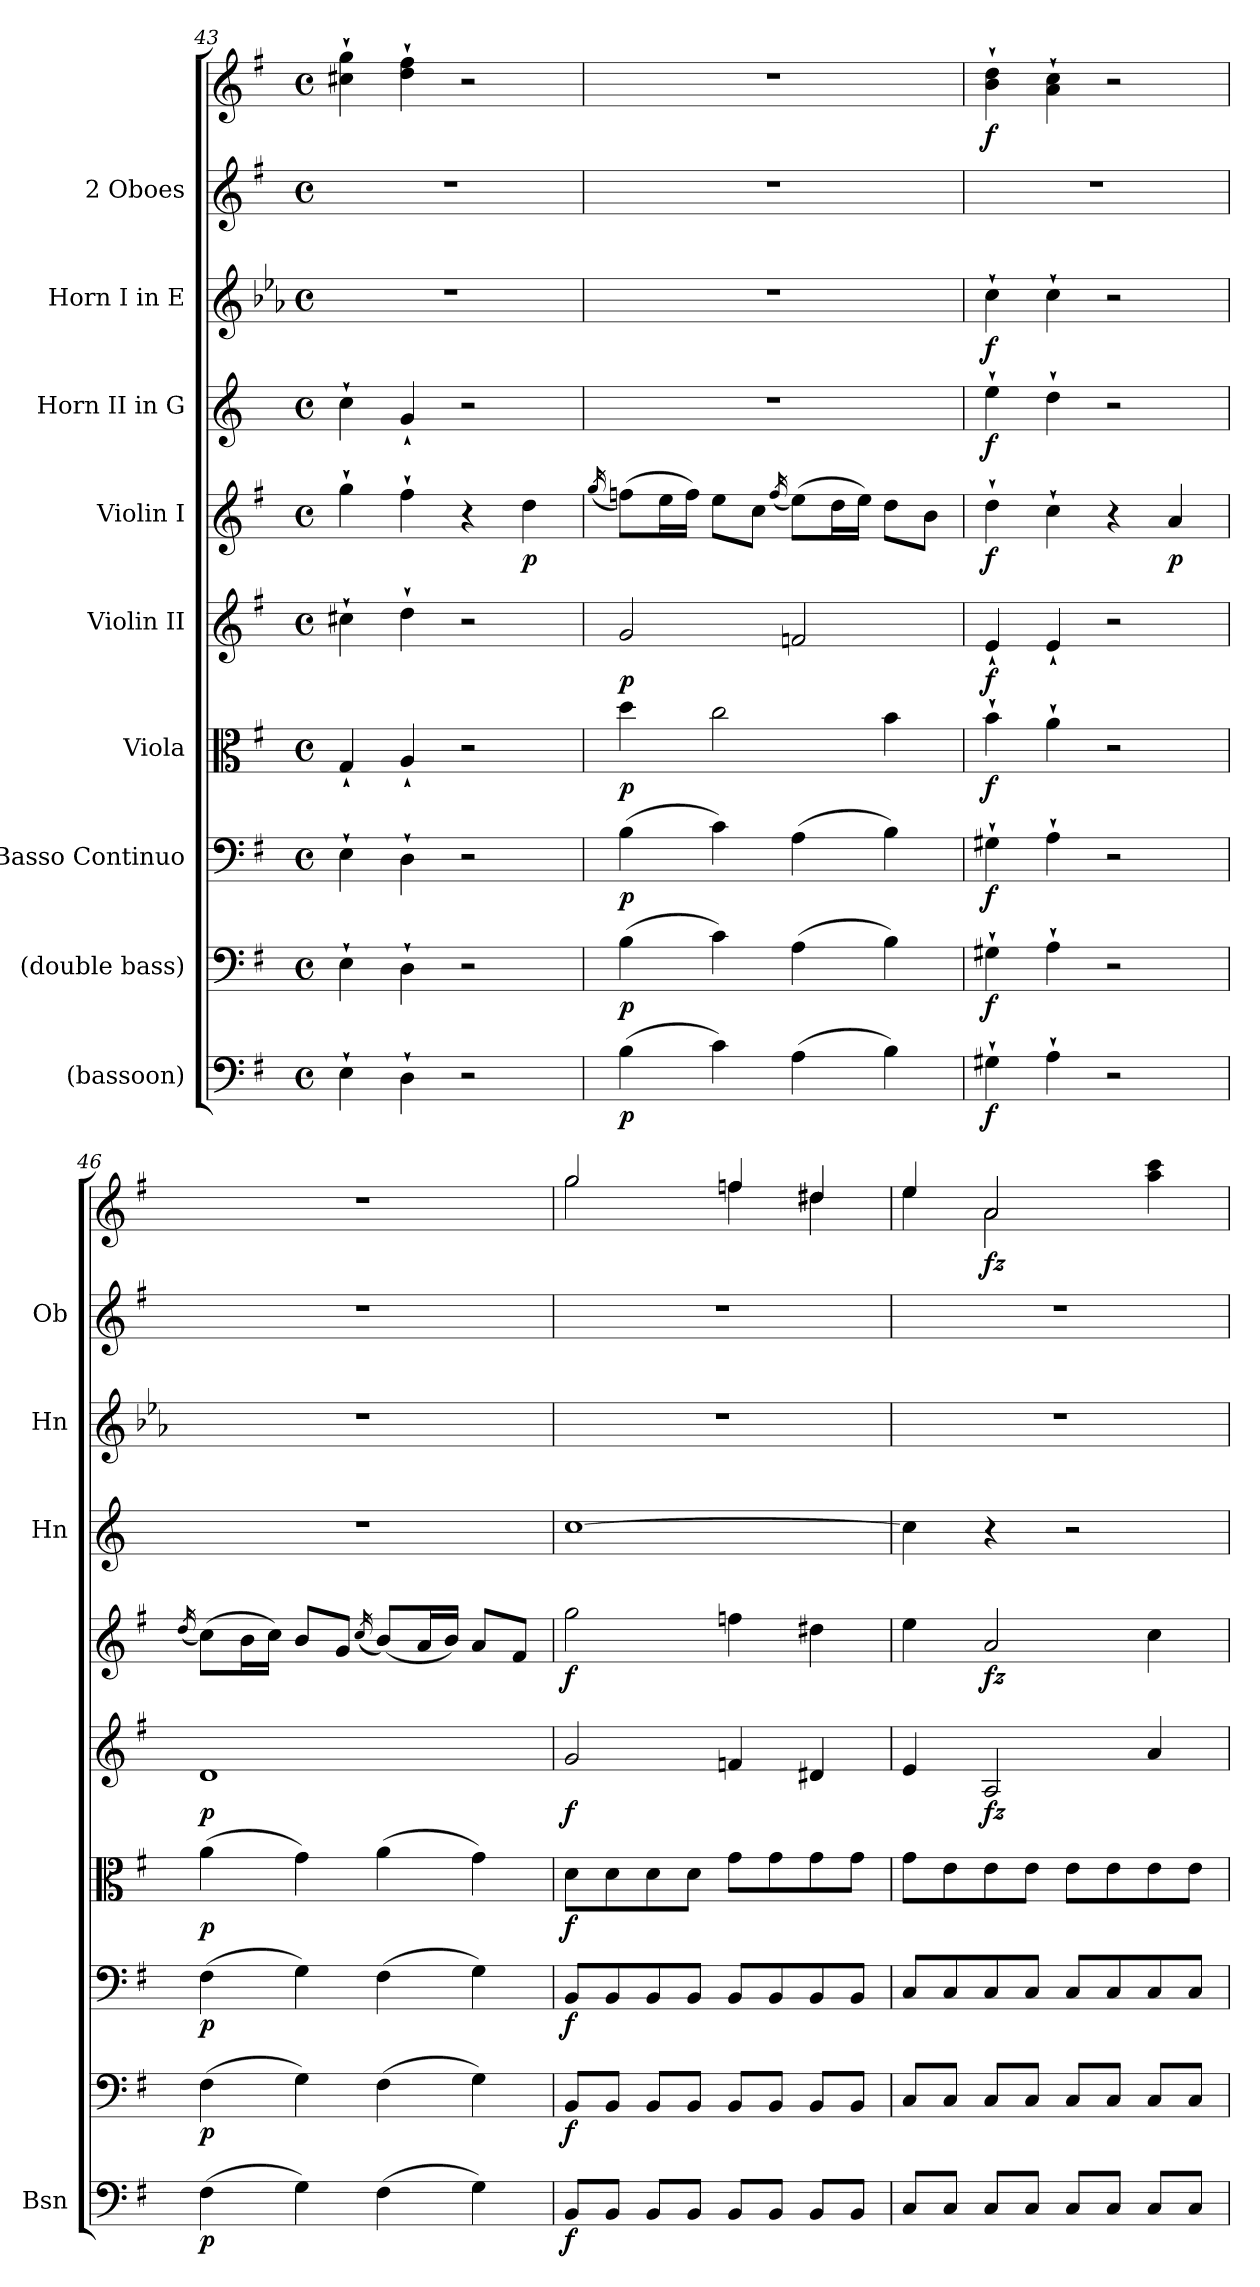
**kern	**dynam	**kern	**dynam	**kern	**dynam	**kern	**dynam	**kern	**dynam	**kern	**dynam	**kern	**dynam	**kern	**dynam	**kern	**kern	**dynam
*part9	*part9	*part8	*part8	*part7	*part7	*part6	*part6	*part5	*part5	*part4	*part4	*part3	*part3	*part2	*part2	*part1	*part1	*part1
*staff10	*staff10	*staff9	*staff9	*staff8	*staff8	*staff7	*staff7	*staff6	*staff6	*staff5	*staff5	*staff4	*staff4	*staff3	*staff3	*staff2	*staff1	*staff1/2
*I"(bassoon)	*	*I"(double bass)	*	*I"Basso Continuo	*	*I"Viola	*	*I"Violin II	*	*I"Violin I	*	*I"Horn II in G	*	*I"Horn I in E	*	*I"2 Oboes	*	*
*I'Bsn	*	*	*	*	*	*	*	*	*	*	*	*I'Hn	*	*I'Hn	*	*I'Ob	*	*
*clefF4	*	*clefF4	*	*clefF4	*	*clefC3	*	*clefG2	*	*clefG2	*	*clefG2	*	*clefG2	*	*clefG2	*clefG2	*
*	*	*ITrd7c12	*	*	*	*	*	*	*	*	*	*ITrd3c5	*	*ITrd5c8	*	*	*	*
*k[f#]	*	*k[f#]	*	*k[f#]	*	*k[f#]	*	*k[f#]	*	*k[f#]	*	*k[f#]	*	*k[f#]	*	*k[f#]	*k[f#]	*
*M4/4	*	*M4/4	*	*M4/4	*	*M4/4	*	*M4/4	*	*M4/4	*	*M4/4	*	*M4/4	*	*M4/4	*M4/4	*
*met(c)	*	*met(c)	*	*met(c)	*	*met(c)	*	*met(c)	*	*met(c)	*	*met(c)	*	*met(c)	*	*met(c)	*met(c)	*
=43	=43	=43	=43	=43	=43	=43	=43	=43	=43	=43	=43	=43	=43	=43	=43	=43	=43	=43
4E`\	.	4EE`\	.	4E`\	.	4G`/	.	4cc#X`\	.	4gg`\	.	4g`\	.	1r	.	1r	4cc#X\` 4gg\`	.
4D`\	.	4DD`\	.	4D`\	.	4A`/	.	4dd`\	.	4ff#`\	.	4d`/	.	.	.	.	4dd\` 4ff#\`	.
2r	.	2r	.	2r	.	2r	.	2r	.	4r	.	2r	.	.	.	.	2r	.
!	!	!	!	!	!	!	!	!	!	!	!LO:DY:b	!	!	!	!	!	!	!
.	.	.	.	.	.	.	.	.	.	4dd\	p	.	.	.	.	.	.	.
=44	=44	=44	=44	=44	=44	=44	=44	=44	=44	=44	=44	=44	=44	=44	=44	=44	=44	=44
.	.	.	.	.	.	.	.	.	.	(<16qgg/	.	.	.	.	.	.	.	.
!	!LO:DY:b	!	!LO:DY:b	!	!LO:DY:b	!	!LO:DY:b	!	!LO:DY:b	!	!	!	!	!	!	!	!	!
(>4B\	p	(>4BB\	p	(>4B\	p	4dd\	p	2g/	p	(>8ffn\L)	.	1r	.	1r	.	1r	1r	.
.	.	.	.	.	.	.	.	.	.	16ee\L	.	.	.	.	.	.	.	.
.	.	.	.	.	.	.	.	.	.	16ff\JJ)	.	.	.	.	.	.	.	.
4c\)	.	4C\)	.	4c\)	.	2cc\	.	.	.	8ee\L	.	.	.	.	.	.	.	.
.	.	.	.	.	.	.	.	.	.	8cc\J	.	.	.	.	.	.	.	.
.	.	.	.	.	.	.	.	.	.	(<16qff/	.	.	.	.	.	.	.	.
(>4A\	.	(>4AA\	.	(>4A\	.	.	.	2fn/	.	(>8ee\L)	.	.	.	.	.	.	.	.
.	.	.	.	.	.	.	.	.	.	16dd\L	.	.	.	.	.	.	.	.
.	.	.	.	.	.	.	.	.	.	16ee\JJ)	.	.	.	.	.	.	.	.
4B\)	.	4BB\)	.	4B\)	.	4b\	.	.	.	8dd\L	.	.	.	.	.	.	.	.
.	.	.	.	.	.	.	.	.	.	8b\J	.	.	.	.	.	.	.	.
=45	=45	=45	=45	=45	=45	=45	=45	=45	=45	=45	=45	=45	=45	=45	=45	=45	=45	=45
!	!LO:DY:b	!	!LO:DY:b	!	!LO:DY:b	!	!LO:DY:b	!	!LO:DY:b	!	!LO:DY:b	!	!LO:DY:b	!	!LO:DY:b	!	!	!LO:DY:b
4G#X`\	f	4GG#X`\	f	4G#X`\	f	4b`\	f	4e`/	f	4dd`\	f	4b`\	f	4e`\	f	1r	4b\` 4dd\`	f
4A`\	.	4AA`\	.	4A`\	.	4a`\	.	4e`/	.	4cc`\	.	4a`\	.	4e`\	.	.	4a\` 4cc\`	.
2r	.	2r	.	2r	.	2r	.	2r	.	4r	.	2r	.	2r	.	.	2r	.
!	!	!	!	!	!	!	!	!	!	!	!LO:DY:b	!	!	!	!	!	!	!
.	.	.	.	.	.	.	.	.	.	4a/	p	.	.	.	.	.	.	.
!!LO:PB:g=z
=46	=46	=46	=46	=46	=46	=46	=46	=46	=46	=46	=46	=46	=46	=46	=46	=46	=46	=46
.	.	.	.	.	.	.	.	.	.	(<16qdd/	.	.	.	.	.	.	.	.
!	!LO:DY:b	!	!LO:DY:b	!	!LO:DY:b	!	!LO:DY:b	!	!LO:DY:b	!	!	!	!	!	!	!	!	!
(>4F#\	p	(>4FF#\	p	(>4F#\	p	(>4a\	p	1d	p	(>8cc\L)	.	1r	.	1r	.	1r	1r	.
.	.	.	.	.	.	.	.	.	.	16b\L	.	.	.	.	.	.	.	.
.	.	.	.	.	.	.	.	.	.	16cc\JJ)	.	.	.	.	.	.	.	.
4G\)	.	4GG\)	.	4G\)	.	4g\)	.	.	.	8b/L	.	.	.	.	.	.	.	.
.	.	.	.	.	.	.	.	.	.	8g/J	.	.	.	.	.	.	.	.
.	.	.	.	.	.	.	.	.	.	(<16qcc/	.	.	.	.	.	.	.	.
(>4F#\	.	(>4FF#\	.	(>4F#\	.	(>4a\	.	.	.	(<8b/L)	.	.	.	.	.	.	.	.
.	.	.	.	.	.	.	.	.	.	16a/L	.	.	.	.	.	.	.	.
.	.	.	.	.	.	.	.	.	.	16b/JJ)	.	.	.	.	.	.	.	.
4G\)	.	4GG\)	.	4G\)	.	4g\)	.	.	.	8a/L	.	.	.	.	.	.	.	.
.	.	.	.	.	.	.	.	.	.	8f#/J	.	.	.	.	.	.	.	.
=47	=47	=47	=47	=47	=47	=47	=47	=47	=47	=47	=47	=47	=47	=47	=47	=47	=47	=47
*	*	*	*	*	*	*	*	*	*	*	*	*	*	*	*	*	*^	*
!	!LO:DY:b	!	!LO:DY:b	!	!LO:DY:b	!	!LO:DY:b	!	!LO:DY:b	!	!LO:DY:b	!	!	!	!	!	!	!	!
8BB/L	f	8BBB/L	f	8BB/L	f	8d\L	f	2g/	f	2gg\	f	[1g	.	1r	.	1r	2gg/	2gg\	.
8BB/J	.	8BBB/J	.	8BB/	.	8d\	.	.	.	.	.	.	.	.	.	.	.	.	.
8BB/L	.	8BBB/L	.	8BB/	.	8d\	.	.	.	.	.	.	.	.	.	.	.	.	.
8BB/J	.	8BBB/J	.	8BB/J	.	8d\J	.	.	.	.	.	.	.	.	.	.	.	.	.
8BB/L	.	8BBB/L	.	8BB/L	.	8g\L	.	4fn/	.	4ffn\	.	.	.	.	.	.	4ffn/	4ff\	.
8BB/J	.	8BBB/J	.	8BB/	.	8g\	.	.	.	.	.	.	.	.	.	.	.	.	.
8BB/L	.	8BBB/L	.	8BB/	.	8g\	.	4d#X/	.	4dd#X\	.	.	.	.	.	.	4dd#X/	4dd#\	.
8BB/J	.	8BBB/J	.	8BB/J	.	8g\J	.	.	.	.	.	.	.	.	.	.	.	.	.
=48	=48	=48	=48	=48	=48	=48	=48	=48	=48	=48	=48	=48	=48	=48	=48	=48	=48	=48	=48
8C/L	.	8CC/L	.	8C/L	.	8g\L	.	4e/	.	4ee\	.	4g\]	.	1r	.	1r	4ee/	4ee\	.
8C/J	.	8CC/J	.	8C/	.	8e\	.	.	.	.	.	.	.	.	.	.	.	.	.
!	!	!	!	!	!	!	!	!	!LO:DY:b	!	!LO:DY:b	!	!	!	!	!	!	!	!LO:DY:b
8C/L	.	8CC/L	.	8C/	.	8e\	.	2A/	fz	2a/	fz	4r	.	.	.	.	2a/	2a\	fz
8C/J	.	8CC/J	.	8C/J	.	8e\J	.	.	.	.	.	.	.	.	.	.	.	.	.
8C/L	.	8CC/L	.	8C/L	.	8e\L	.	.	.	.	.	2r	.	.	.	.	.	.	.
8C/J	.	8CC/J	.	8C/	.	8e\	.	.	.	.	.	.	.	.	.	.	.	.	.
8C/L	.	8CC/L	.	8C/	.	8e\	.	4a/	.	4cc\	.	.	.	.	.	.	4aa\ 4ccc\	4ryy	.
8C/J	.	8CC/J	.	8C/J	.	8e\J	.	.	.	.	.	.	.	.	.	.	.	.	.
*	*	*	*	*	*	*	*	*	*	*	*	*	*	*	*	*	*v	*v	*
=	=	=	=	=	=	=	=	=	=	=	=	=	=	=	=	=	=	=
*-	*-	*-	*-	*-	*-	*-	*-	*-	*-	*-	*-	*-	*-	*-	*-	*-	*-	*-
